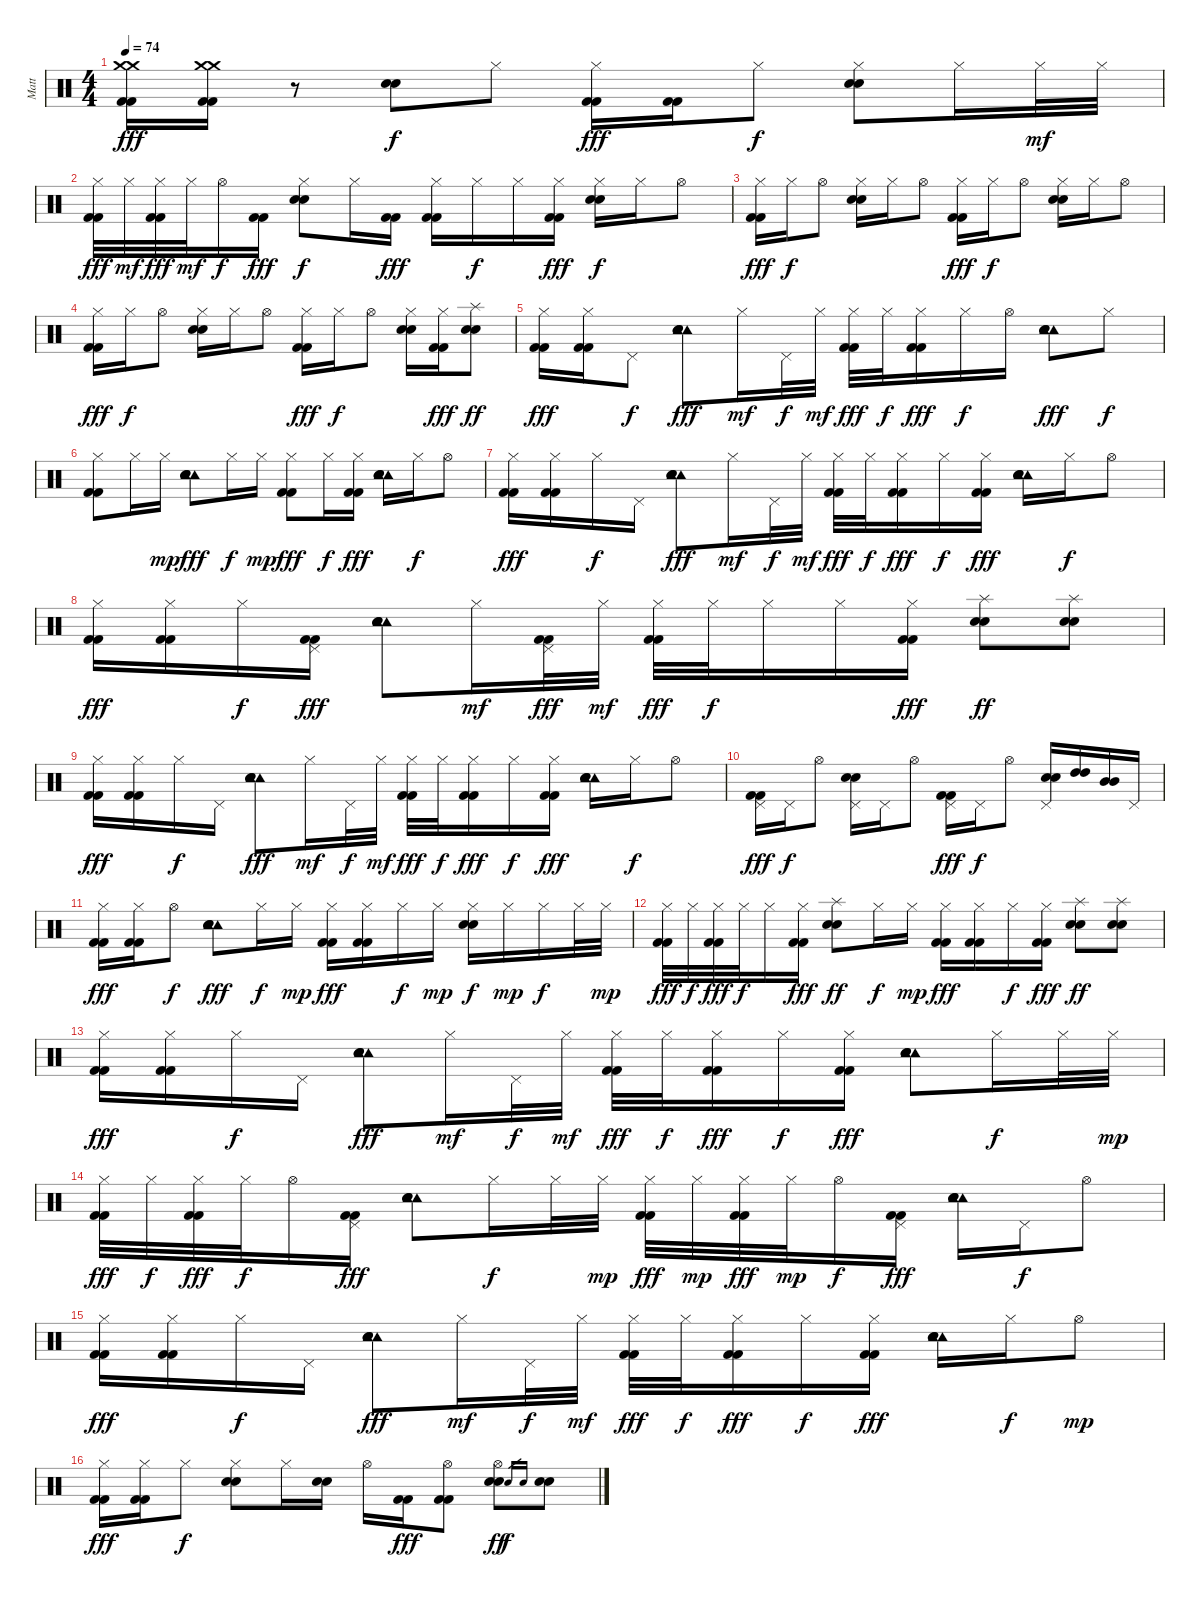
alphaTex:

\track ("Matt" "Matt") {instrument percussion}
\staff {score}
\articulation defaults
\ts (4 4)
\tempo 74
\clef neutral
\ks c
("Crash medium (hit)" "Crash medium (hit)" "Kick (hit) 2" "Kick (hit) 2").16{dy fff} ("Crash medium (hit)" "Crash medium (hit)" "Kick (hit) 2" "Kick (hit) 2").16 r.8 ("Electric Snare (hit)" "Electric Snare (hit)").8{dy f} "Hi-Hat (closed)".8 ("Hi-Hat (closed)" "Kick (hit) 2" "Kick (hit) 2").16{dy fff} ("Kick (hit) 2" "Kick (hit) 2").16 "Hi-Hat (closed)".8{dy f} ("Hi-Hat (closed)" "Electric Snare (hit)" "Electric Snare (hit)").8 "Hi-Hat (closed)".16 "Hi-Hat (closed)".32{dy mf} "Hi-Hat (closed)".32 |
("Hi-Hat (closed)" "Kick (hit) 2" "Kick (hit) 2").32{dy fff} "Hi-Hat (closed)".32{dy mf} ("Hi-Hat (closed)" "Kick (hit) 2" "Kick (hit) 2").32{dy fff} "Hi-Hat (closed)".32{dy mf} "Hi-Hat (open)".16{dy f} ("Kick (hit) 2" "Kick (hit) 2").16{dy fff} ("Hi-Hat (closed)" "Electric Snare (hit)" "Electric Snare (hit)").8{dy f} "Hi-Hat (closed)".16 ("Kick (hit) 2" "Kick (hit) 2").16{dy fff} ("Hi-Hat (closed)" "Kick (hit) 2" "Kick (hit) 2").16 "Hi-Hat (closed)".16{dy f} "Hi-Hat (closed)".16 ("Hi-Hat (closed)" "Kick (hit) 2" "Kick (hit) 2").16{dy fff} ("Hi-Hat (closed)" "Electric Snare (hit)" "Electric Snare (hit)").16{dy f} "Hi-Hat (closed)".16 "Hi-Hat (open)".8 |
("Hi-Hat (closed)" "Kick (hit) 2" "Kick (hit) 2").16{dy fff} "Hi-Hat (closed)".16{dy f} "Hi-Hat (open)".8 ("Hi-Hat (closed)" "Electric Snare (hit)" "Electric Snare (hit)").16 "Hi-Hat (closed)".16 "Hi-Hat (open)".8 ("Hi-Hat (closed)" "Kick (hit) 2" "Kick (hit) 2").16{dy fff} "Hi-Hat (closed)".16{dy f} "Hi-Hat (open)".8 ("Hi-Hat (closed)" "Electric Snare (hit)" "Electric Snare (hit)").16 "Hi-Hat (closed)".16 "Hi-Hat (open)".8 |
("Hi-Hat (closed)" "Kick (hit) 2" "Kick (hit) 2").16{dy fff} "Hi-Hat (closed)".16{dy f} "Hi-Hat (open)".8 ("Hi-Hat (closed)" "Electric Snare (hit)" "Electric Snare (hit)").16 "Hi-Hat (closed)".16 "Hi-Hat (open)".8 ("Hi-Hat (closed)" "Kick (hit) 2" "Kick (hit) 2").16{dy fff} "Hi-Hat (closed)".16{dy f} "Hi-Hat (open)".8 ("Hi-Hat (closed)" "Electric Snare (hit)" "Electric Snare (hit)").16 ("Hi-Hat (closed)" "Kick (hit) 2" "Kick (hit) 2").16{dy fff} ("Splash (hit)" "Electric Snare (hit)" "Electric Snare (hit)").8{dy ff} |
("Hi-Hat (closed)" "Kick (hit) 2" "Kick (hit) 2").16{dy fff} ("Hi-Hat (closed)" "Kick (hit) 2" "Kick (hit) 2").16 "Pedal Hi-Hat (hit)".8{dy f} ("Tambourine (hit)" "Tambourine (hit)" "Electric Snare (hit)" "Electric Snare (hit)").8{dy fff} "Hi-Hat (closed)".16{dy mf} "Pedal Hi-Hat (hit)".32{dy f} "Hi-Hat (closed)".32{dy mf} ("Hi-Hat (closed)" "Kick (hit) 2" "Kick (hit) 2").32{dy fff} "Hi-Hat (closed)".32{dy f} ("Hi-Hat (closed)" "Kick (hit) 2" "Kick (hit) 2").16{dy fff} "Hi-Hat (closed)".16{dy f} "Hi-Hat (open)".16 ("Tambourine (hit)" "Tambourine (hit)" "Electric Snare (hit)" "Electric Snare (hit)").8{dy fff} "Hi-Hat (closed)".8{dy f} |
("Hi-Hat (closed)" "Kick (hit) 2" "Kick (hit) 2").8 "Hi-Hat (closed)".16 "Hi-Hat (closed)".16{dy mp} ("Tambourine (hit)" "Tambourine (hit)" "Electric Snare (hit)" "Electric Snare (hit)").8{dy fff} "Hi-Hat (closed)".16{dy f} "Hi-Hat (closed)".16{dy mp} ("Hi-Hat (closed)" "Kick (hit) 2" "Kick (hit) 2").8{dy fff} "Hi-Hat (closed)".16{dy f} ("Hi-Hat (closed)" "Kick (hit) 2" "Kick (hit) 2").16{dy fff} ("Tambourine (hit)" "Tambourine (hit)" "Electric Snare (hit)" "Electric Snare (hit)").16 "Hi-Hat (closed)".16{dy f} "Hi-Hat (open)".8 |
("Hi-Hat (closed)" "Kick (hit) 2" "Kick (hit) 2").16{dy fff} ("Hi-Hat (closed)" "Kick (hit) 2" "Kick (hit) 2").16 "Hi-Hat (closed)".16{dy f} "Pedal Hi-Hat (hit)".16 ("Tambourine (hit)" "Tambourine (hit)" "Electric Snare (hit)" "Electric Snare (hit)").8{dy fff} "Hi-Hat (closed)".16{dy mf} "Pedal Hi-Hat (hit)".32{dy f} "Hi-Hat (closed)".32{dy mf} ("Hi-Hat (closed)" "Kick (hit) 2" "Kick (hit) 2").32{dy fff} "Hi-Hat (closed)".32{dy f} ("Hi-Hat (closed)" "Kick (hit) 2" "Kick (hit) 2").16{dy fff} "Hi-Hat (closed)".16{dy f} ("Hi-Hat (closed)" "Kick (hit) 2" "Kick (hit) 2").16{dy fff} ("Tambourine (hit)" "Tambourine (hit)" "Electric Snare (hit)" "Electric Snare (hit)").16 "Hi-Hat (closed)".16{dy f} "Hi-Hat (open)".8 |
("Hi-Hat (closed)" "Kick (hit) 2" "Kick (hit) 2").16{dy fff} ("Hi-Hat (closed)" "Kick (hit) 2" "Kick (hit) 2").16 "Hi-Hat (closed)".16{dy f} ("Pedal Hi-Hat (hit)" "Kick (hit) 2" "Kick (hit) 2").16{dy fff} ("Tambourine (hit)" "Tambourine (hit)" "Electric Snare (hit)" "Electric Snare (hit)").8 "Hi-Hat (closed)".16{dy mf} ("Pedal Hi-Hat (hit)" "Kick (hit) 2" "Kick (hit) 2").32{dy fff} "Hi-Hat (closed)".32{dy mf} ("Hi-Hat (closed)" "Kick (hit) 2" "Kick (hit) 2").32{dy fff} "Hi-Hat (closed)".32{dy f} "Hi-Hat (closed)".16 "Hi-Hat (closed)".16 ("Hi-Hat (closed)" "Kick (hit) 2" "Kick (hit) 2").16{dy fff} ("Splash (hit)" "Electric Snare (hit)" "Electric Snare (hit)").8{dy ff} ("Splash (hit)" "Electric Snare (hit)" "Electric Snare (hit)").8 |
("Hi-Hat (closed)" "Kick (hit) 2" "Kick (hit) 2").16{dy fff} ("Hi-Hat (closed)" "Kick (hit) 2" "Kick (hit) 2").16 "Hi-Hat (closed)".16{dy f} "Pedal Hi-Hat (hit)".16 ("Tambourine (hit)" "Tambourine (hit)" "Electric Snare (hit)" "Electric Snare (hit)").8{dy fff} "Hi-Hat (closed)".16{dy mf} "Pedal Hi-Hat (hit)".32{dy f} "Hi-Hat (closed)".32{dy mf} ("Hi-Hat (closed)" "Kick (hit) 2" "Kick (hit) 2").32{dy fff} "Hi-Hat (closed)".32{dy f} ("Hi-Hat (closed)" "Kick (hit) 2" "Kick (hit) 2").16{dy fff} "Hi-Hat (closed)".16{dy f} ("Hi-Hat (closed)" "Kick (hit) 2" "Kick (hit) 2").16{dy fff} ("Tambourine (hit)" "Tambourine (hit)" "Electric Snare (hit)" "Electric Snare (hit)").16 "Hi-Hat (closed)".16{dy f} "Hi-Hat (open)".8 |
("Pedal Hi-Hat (hit)" "Kick (hit) 2" "Kick (hit) 2").16{dy fff} "Pedal Hi-Hat (hit)".16{dy f} "Hi-Hat (open)".8 ("Pedal Hi-Hat (hit)" "Electric Snare (hit)" "Electric Snare (hit)").16 "Pedal Hi-Hat (hit)".16 "Hi-Hat (open)".8 ("Pedal Hi-Hat (hit)" "Kick (hit) 2" "Kick (hit) 2").16{dy fff} "Pedal Hi-Hat (hit)".16{dy f} "Hi-Hat (open)".8 ("Pedal Hi-Hat (hit)" "Electric Snare (hit)" "Electric Snare (hit)").16 ("High Tom (hit)" "High Tom (hit)").16 ("Mid Tom (hit)" "Mid Tom (hit)").16 "Pedal Hi-Hat (hit)".16 |
("Hi-Hat (closed)" "Kick (hit) 2" "Kick (hit) 2").16{dy fff} ("Hi-Hat (closed)" "Kick (hit) 2" "Kick (hit) 2").16 "Hi-Hat (open)".8{dy f} ("Tambourine (hit)" "Tambourine (hit)" "Electric Snare (hit)" "Electric Snare (hit)").8{dy fff} "Hi-Hat (closed)".16{dy f} "Hi-Hat (closed)".16{dy mp} ("Hi-Hat (closed)" "Kick (hit) 2" "Kick (hit) 2").16{dy fff} ("Hi-Hat (closed)" "Kick (hit) 2" "Kick (hit) 2").16 "Hi-Hat (closed)".16{dy f} "Hi-Hat (closed)".16{dy mp} ("Hi-Hat (closed)" "Electric Snare (hit)" "Electric Snare (hit)").16{dy f} "Hi-Hat (closed)".16{dy mp} "Hi-Hat (closed)".16{dy f} "Hi-Hat (closed)".32 "Hi-Hat (closed)".32{dy mp} |
("Hi-Hat (closed)" "Kick (hit) 2" "Kick (hit) 2").32{dy fff} "Hi-Hat (closed)".32{dy f} ("Hi-Hat (closed)" "Kick (hit) 2" "Kick (hit) 2").32{dy fff} "Hi-Hat (closed)".32{dy f} "Hi-Hat (closed)".16 ("Hi-Hat (closed)" "Kick (hit) 2" "Kick (hit) 2").16{dy fff} ("Splash (hit)" "Electric Snare (hit)" "Electric Snare (hit)").8{dy ff} "Hi-Hat (closed)".16{dy f} "Hi-Hat (closed)".16{dy mp} ("Hi-Hat (closed)" "Kick (hit) 2" "Kick (hit) 2").16{dy fff} ("Hi-Hat (closed)" "Kick (hit) 2" "Kick (hit) 2").16 "Hi-Hat (closed)".16{dy f} ("Hi-Hat (closed)" "Kick (hit) 2" "Kick (hit) 2").16{dy fff} ("Splash (hit)" "Electric Snare (hit)" "Electric Snare (hit)").8{dy ff} ("Splash (hit)" "Electric Snare (hit)" "Electric Snare (hit)").8 |
("Hi-Hat (closed)" "Kick (hit) 2" "Kick (hit) 2").16{dy fff} ("Hi-Hat (closed)" "Kick (hit) 2" "Kick (hit) 2").16 "Hi-Hat (closed)".16{dy f} "Pedal Hi-Hat (hit)".16 ("Tambourine (hit)" "Tambourine (hit)" "Electric Snare (hit)" "Electric Snare (hit)").8{dy fff} "Hi-Hat (closed)".16{dy mf} "Pedal Hi-Hat (hit)".32{dy f} "Hi-Hat (closed)".32{dy mf} ("Hi-Hat (closed)" "Kick (hit) 2" "Kick (hit) 2").32{dy fff} "Hi-Hat (closed)".32{dy f} ("Hi-Hat (closed)" "Kick (hit) 2" "Kick (hit) 2").16{dy fff} "Hi-Hat (closed)".16{dy f} ("Hi-Hat (closed)" "Kick (hit) 2" "Kick (hit) 2").16{dy fff} ("Tambourine (hit)" "Tambourine (hit)" "Electric Snare (hit)" "Electric Snare (hit)").8 "Hi-Hat (closed)".16{dy f} "Hi-Hat (closed)".32 "Hi-Hat (closed)".32{dy mp} |
("Hi-Hat (closed)" "Kick (hit) 2" "Kick (hit) 2").32{dy fff} "Hi-Hat (closed)".32{dy f} ("Hi-Hat (closed)" "Kick (hit) 2" "Kick (hit) 2").32{dy fff} "Hi-Hat (closed)".32{dy f} "Hi-Hat (open)".16 ("Pedal Hi-Hat (hit)" "Kick (hit) 2" "Kick (hit) 2").16{dy fff} ("Tambourine (hit)" "Tambourine (hit)" "Electric Snare (hit)" "Electric Snare (hit)").8 "Hi-Hat (closed)".16{dy f} "Hi-Hat (closed)".32 "Hi-Hat (closed)".32{dy mp} ("Hi-Hat (closed)" "Kick (hit) 2" "Kick (hit) 2").32{dy fff} "Hi-Hat (closed)".32{dy mp} ("Hi-Hat (closed)" "Kick (hit) 2" "Kick (hit) 2").32{dy fff} "Hi-Hat (closed)".32{dy mp} "Hi-Hat (open)".16{dy f} ("Pedal Hi-Hat (hit)" "Kick (hit) 2" "Kick (hit) 2").16{dy fff} ("Tambourine (hit)" "Tambourine (hit)" "Electric Snare (hit)" "Electric Snare (hit)").16 "Pedal Hi-Hat (hit)".16{dy f} "Hi-Hat (open)".8 |
("Hi-Hat (closed)" "Kick (hit) 2" "Kick (hit) 2").16{dy fff} ("Hi-Hat (closed)" "Kick (hit) 2" "Kick (hit) 2").16 "Hi-Hat (closed)".16{dy f} "Pedal Hi-Hat (hit)".16 ("Tambourine (hit)" "Tambourine (hit)" "Electric Snare (hit)" "Electric Snare (hit)").8{dy fff} "Hi-Hat (closed)".16{dy mf} "Pedal Hi-Hat (hit)".32{dy f} "Hi-Hat (closed)".32{dy mf} ("Hi-Hat (closed)" "Kick (hit) 2" "Kick (hit) 2").32{dy fff} "Hi-Hat (closed)".32{dy f} ("Hi-Hat (closed)" "Kick (hit) 2" "Kick (hit) 2").16{dy fff} "Hi-Hat (closed)".16{dy f} ("Hi-Hat (closed)" "Kick (hit) 2" "Kick (hit) 2").16{dy fff} ("Tambourine (hit)" "Tambourine (hit)" "Electric Snare (hit)" "Electric Snare (hit)").16 "Hi-Hat (closed)".16{dy f} "Hi-Hat (open)".8{dy mp} |
("Hi-Hat (closed)" "Kick (hit) 2" "Kick (hit) 2").16{dy fff} ("Hi-Hat (closed)" "Kick (hit) 2" "Kick (hit) 2").16 "Hi-Hat (closed)".8{dy f} ("Hi-Hat (closed)" "Electric Snare (hit)" "Electric Snare (hit)").8 "Hi-Hat (closed)".16 ("Electric Snare (hit)" "Electric Snare (hit)").16 "Hi-Hat (open)".16 ("Kick (hit) 2" "Kick (hit) 2").16{dy fff} ("Hi-Hat (open)" "Kick (hit) 2" "Kick (hit) 2").8 ("Hi-Hat (open)" "Electric Snare (hit)" "Electric Snare (hit)").8{dy ff} "Electric Snare (hit)".16{gr dy f} "Electric Snare (hit)".16{gr} ("Electric Snare (hit)" "Electric Snare (hit)").8
